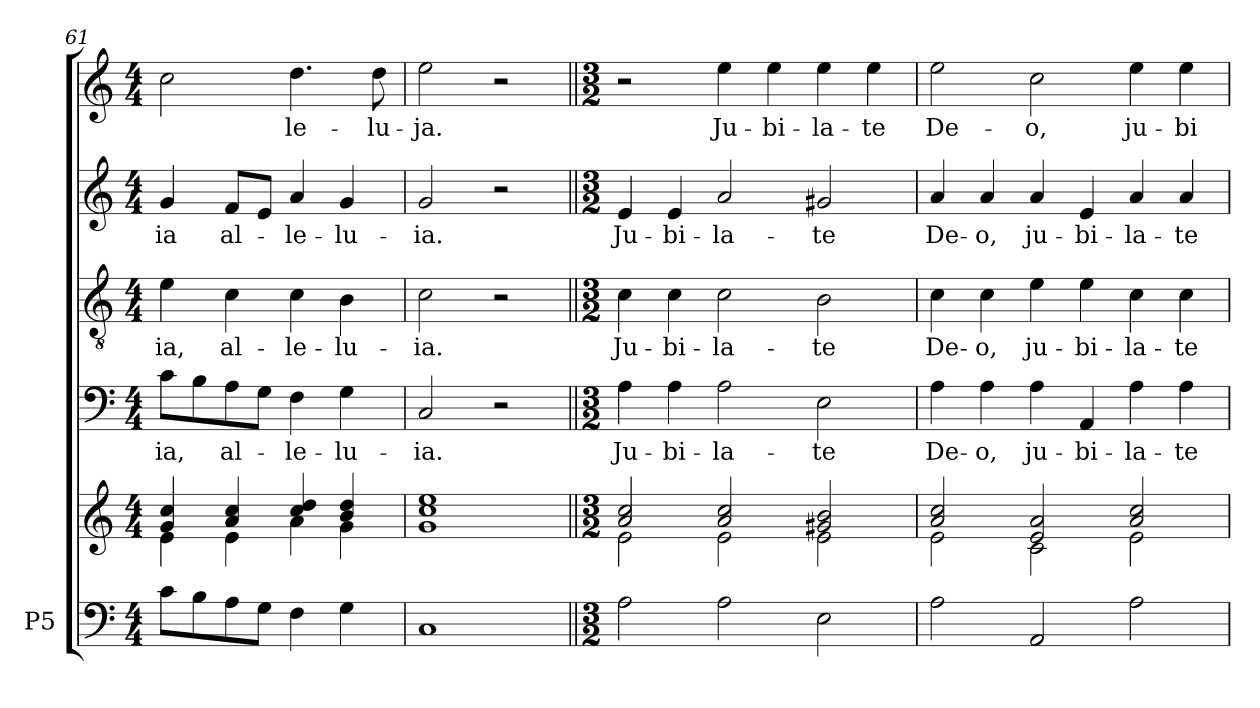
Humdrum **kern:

**kern	**kern	**kern	**text	**kern	**text	**kern	**text	**kern	**text
*part5	*part5	*part4	*part4	*part3	*part3	*part2	*part2	*part1	*part1
*staff6	*staff5	*staff4	*staff4	*staff3	*staff3	*staff2	*staff2	*staff1	*staff1
*I"P5	*	*	*	*	*	*	*	*	*
*clefF4	*clefG2	*clefF4	*	*clefGv2	*	*clefG2	*	*clefG2	*
*k[]	*k[]	*k[]	*	*k[]	*	*k[]	*	*k[]	*
*C:	*C:	*C:	*	*C:	*	*C:	*	*C:	*
*M4/4	*M4/4	*M4/4	*	*M4/4	*	*M4/4	*	*M4/4	*
=61	=61	=61	=61	=61	=61	=61	=61	=61	=61
*	*^	*	*	*	*	*	*	*	*
!	!	!	!	!LO:LY:b:color=#000000	!	!	!	!	!	!
!	!	!	!	!	!	!LO:LY:b:color=#000000	!	!	!	!
!	!	!	!	!	!	!	!	!LO:LY:b:color=#000000	!	!
8ci\L	4gi/ 4cci	4ei\	8ci\L	-ia,	4ei\	-ia,	4gi/	-ia	2cci\	.
8Bi\	.	.	8Bi\	.	.	.	.	.	.	.
!	!	!	!	!LO:LY:b:color=#000000	!	!	!	!	!	!
!	!	!	!	!	!	!LO:LY:b:color=#000000	!	!	!	!
!	!	!	!	!	!	!	!	!LO:LY:b:color=#000000	!	!
8Ai\	4ai/ 4cci	4ei\	8Ai\	al-	4ci\	al-	8fi/L	al-	.	.
8Gi\J	.	.	8Gi\J	.	.	.	8ei/J	.	.	.
!	!	!	!	!LO:LY:b:color=#000000	!	!	!	!	!	!
!	!	!	!	!	!	!LO:LY:b:color=#000000	!	!	!	!
!	!	!	!	!	!	!	!	!LO:LY:b:color=#000000	!	!
!	!	!	!	!	!	!	!	!	!	!LO:LY:b:color=#000000
4Fi\	4cci/ 4ddi	4ai\	4Fi\	-le-	4ci\	-le-	4ai/	-le-	4.ddi\	-le-
!	!	!	!	!LO:LY:b:color=#000000	!	!	!	!	!	!
!	!	!	!	!	!	!LO:LY:b:color=#000000	!	!	!	!
!	!	!	!	!	!	!	!	!LO:LY:b:color=#000000	!	!
4Gi\	4bi/ 4ddi	4gi\	4Gi\	-lu-	4Bi\	-lu-	4gi/	-lu-	.	.
!	!	!	!	!	!	!	!	!	!	!LO:LY:b:color=#000000
.	.	.	.	.	.	.	.	.	8ddi\	-lu-
=62	=62	=62	=62	=62	=62	=62	=62	=62	=62	=62
!	!	!	!	!LO:LY:b:color=#000000	!	!	!	!	!	!
!	!	!	!	!	!	!LO:LY:b:color=#000000	!	!	!	!
!	!	!	!	!	!	!	!	!LO:LY:b:color=#000000	!	!
!	!	!	!	!	!	!	!	!	!	!LO:LY:b:color=#000000
1Ci	1cci 1eei	1gi	2Ci/	-ia.	2ci\	-ia.	2gi/	-ia.	2eei\	-ja.
.	.	.	2r	.	2r	.	2r	.	2r	.
!!LO:LB:g=z
=63||	=63||	=63||	=63||	=63||	=63||	=63||	=63||	=63||	=63||	=63||
*M3/2	*M3/2	*	*M3/2	*	*M3/2	*	*M3/2	*	*M3/2	*
!	!	!	!	!LO:LY:b:color=#000000	!	!	!	!	!	!
!	!	!	!	!	!	!LO:LY:b:color=#000000	!	!	!	!
!	!	!	!	!	!	!	!	!LO:LY:b:color=#000000	!	!
2Ai\	2ai/ 2cci	2ei\	4Ai\	Ju-	4ci\	Ju-	4ei/	Ju-	2r	.
!	!	!	!	!LO:LY:b:color=#000000	!	!	!	!	!	!
!	!	!	!	!	!	!LO:LY:b:color=#000000	!	!	!	!
!	!	!	!	!	!	!	!	!LO:LY:b:color=#000000	!	!
.	.	.	4Ai\	-bi-	4ci\	-bi-	4ei/	-bi-	.	.
!	!	!	!	!LO:LY:b:color=#000000	!	!	!	!	!	!
!	!	!	!	!	!	!LO:LY:b:color=#000000	!	!	!	!
!	!	!	!	!	!	!	!	!LO:LY:b:color=#000000	!	!
!	!	!	!	!	!	!	!	!	!	!LO:LY:b:color=#000000
2Ai\	2ai/ 2cci	2ei\	2Ai\	-la-	2ci\	-la-	2ai/	-la-	4eei\	Ju-
!	!	!	!	!	!	!	!	!	!	!LO:LY:b:color=#000000
.	.	.	.	.	.	.	.	.	4eei\	-bi-
!	!	!	!	!LO:LY:b:color=#000000	!	!	!	!	!	!
!	!	!	!	!	!	!LO:LY:b:color=#000000	!	!	!	!
!	!	!	!	!	!	!	!	!LO:LY:b:color=#000000	!	!
!	!	!	!	!	!	!	!	!	!	!LO:LY:b:color=#000000
2Ei\	2g#Xi/ 2bi	2ei\	2Ei\	-te	2Bi\	-te	2g#Xi/	-te	4eei\	-la-
!	!	!	!	!	!	!	!	!	!	!LO:LY:b:color=#000000
.	.	.	.	.	.	.	.	.	4eei\	-te
=64	=64	=64	=64	=64	=64	=64	=64	=64	=64	=64
!	!	!	!	!LO:LY:b:color=#000000	!	!	!	!	!	!
!	!	!	!	!	!	!LO:LY:b:color=#000000	!	!	!	!
!	!	!	!	!	!	!	!	!LO:LY:b:color=#000000	!	!
!	!	!	!	!	!	!	!	!	!	!LO:LY:b:color=#000000
2Ai\	2ai/ 2cci	2ei\	4Ai\	De-	4ci\	De-	4ai/	De-	2eei\	De-
!	!	!	!	!LO:LY:b:color=#000000	!	!	!	!	!	!
!	!	!	!	!	!	!LO:LY:b:color=#000000	!	!	!	!
!	!	!	!	!	!	!	!	!LO:LY:b:color=#000000	!	!
.	.	.	4Ai\	-o,	4ci\	-o,	4ai/	-o,	.	.
!	!	!	!	!LO:LY:b:color=#000000	!	!	!	!	!	!
!	!	!	!	!	!	!LO:LY:b:color=#000000	!	!	!	!
!	!	!	!	!	!	!	!	!LO:LY:b:color=#000000	!	!
!	!	!	!	!	!	!	!	!	!	!LO:LY:b:color=#000000
2AAi/	2ei/ 2ai	2ci\	4Ai\	ju-	4ei\	ju-	4ai/	ju-	2cci\	-o,
!	!	!	!	!LO:LY:b:color=#000000	!	!	!	!	!	!
!	!	!	!	!	!	!LO:LY:b:color=#000000	!	!	!	!
!	!	!	!	!	!	!	!	!LO:LY:b:color=#000000	!	!
.	.	.	4AAi/	-bi-	4ei\	-bi-	4ei/	-bi-	.	.
!	!	!	!	!LO:LY:b:color=#000000	!	!	!	!	!	!
!	!	!	!	!	!	!LO:LY:b:color=#000000	!	!	!	!
!	!	!	!	!	!	!	!	!LO:LY:b:color=#000000	!	!
!	!	!	!	!	!	!	!	!	!	!LO:LY:b:color=#000000
2Ai\	2ai/ 2cci	2ei\	4Ai\	-la-	4ci\	-la-	4ai/	-la-	4eei\	ju-
!	!	!	!	!LO:LY:b:color=#000000	!	!	!	!	!	!
!	!	!	!	!	!	!LO:LY:b:color=#000000	!	!	!	!
!	!	!	!	!	!	!	!	!LO:LY:b:color=#000000	!	!
!	!	!	!	!	!	!	!	!	!	!LO:LY:b:color=#000000
.	.	.	4Ai\	-te	4ci\	-te	4ai/	-te	4eei\	-bi-
*	*v	*v	*	*	*	*	*	*	*	*
=	=	=	=	=	=	=	=	=	=
*-	*-	*-	*-	*-	*-	*-	*-	*-	*-
